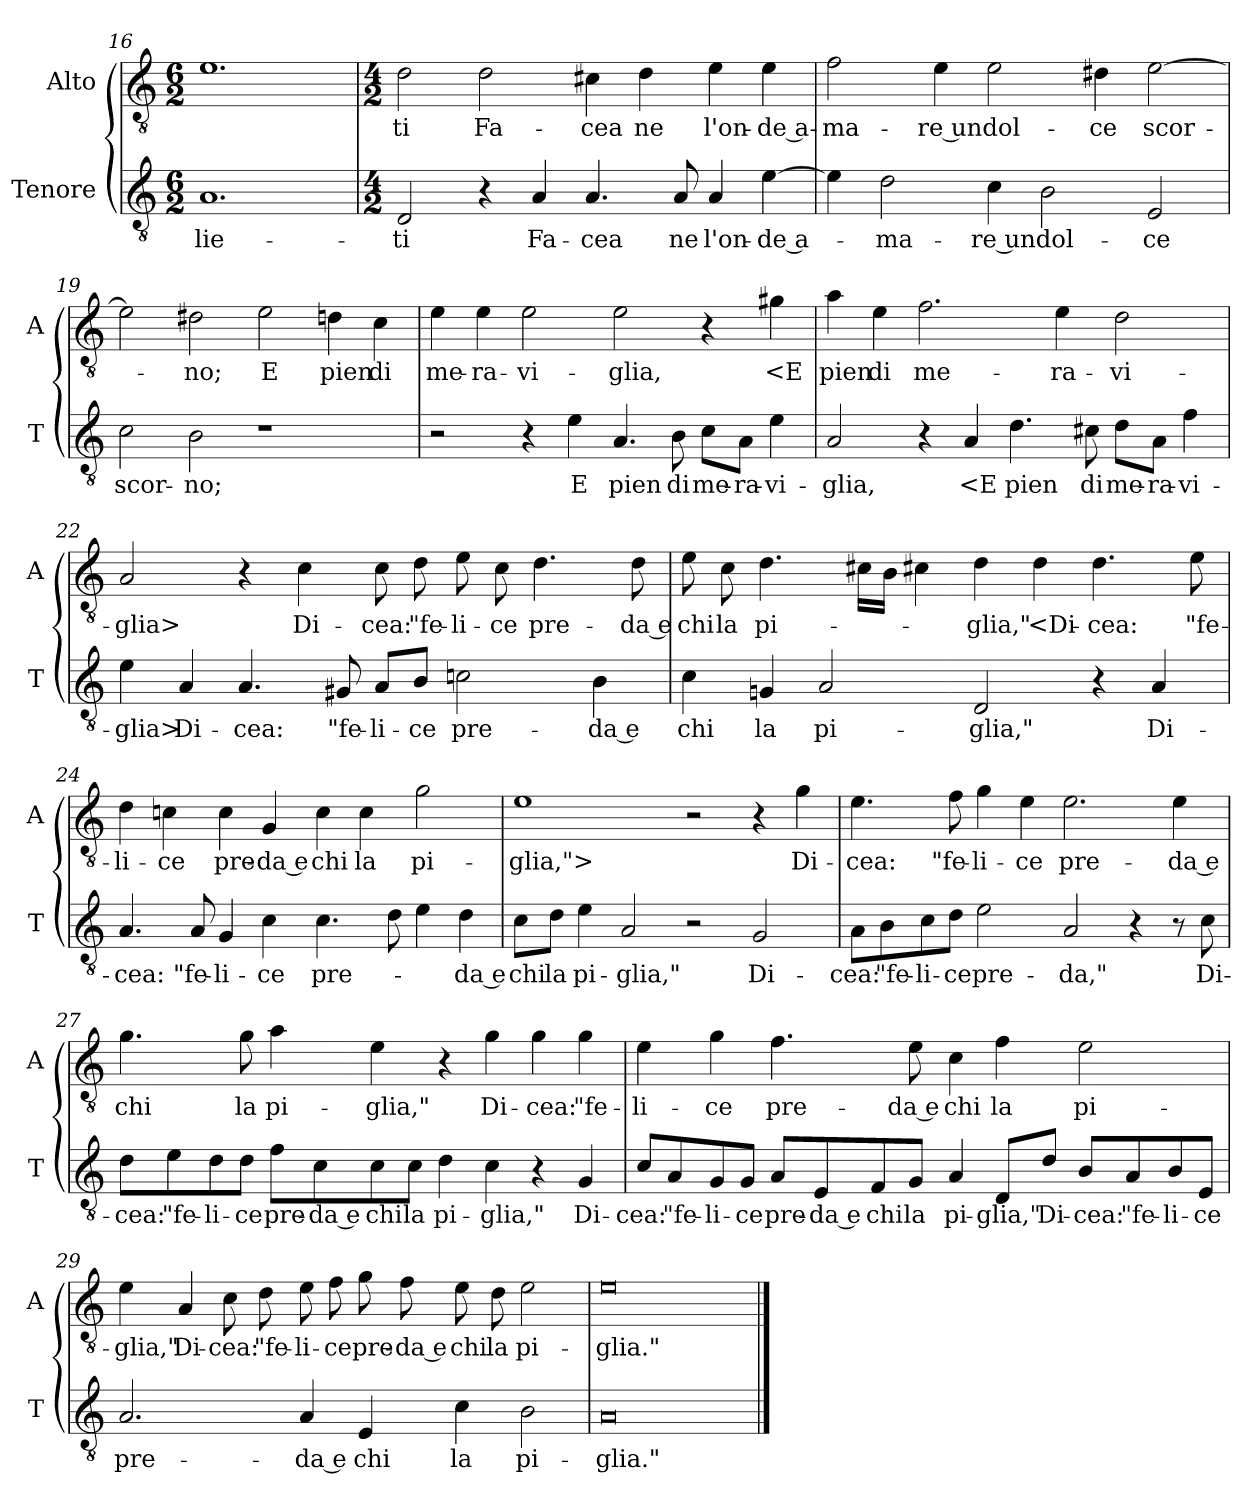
**kern	**text	**kern	**text
*part2	*part2	*part1	*part1
*staff2	*staff2	*staff1	*staff1
*I"Tenore	*	*I"Alto	*
*I'T	*	*I'A	*
*clefGv2	*	*clefGv2	*
*k[]	*	*k[]	*
*C:	*	*C:	*
*M6/2	*	*M6/2	*
=16	=16	=16	=16
1.A	lie-	1.e	.
=17	=17	=17	=17
*M4/2	*	*M4/2	*
2D	-ti	2d	-ti
4r	.	2d	Fa-
4A	Fa-	.	.
4.A	-cea	4c#X	-cea
.	.	4d	ne
8A	ne	.	.
4A	l'on-	4e	l'on-
[4e	-de a-	4e	-de a-
=18	=18	=18	=18
4e]	.	2f	-ma-
2d	-ma-	.	.
.	.	4e	-re un
4c	-re un	2e	dol-
2B	dol-	.	.
.	.	4d#X	-ce
2E	-ce	[2e	scor-
=19	=19	=19	=19
2c	scor-	2e]	.
2B	-no;	2d#X	-no;
1r	.	2e	E
.	.	4dn	pien
.	.	4c	di
=20	=20	=20	=20
2r	.	4e	me-
.	.	4e	-ra-
4r	.	2e	-vi-
4e	E	.	.
4.A	pien	2e	-glia,
8B	di	.	.
8c\L	me-	4r	.
8A\J	-ra-	.	.
4e	-vi-	4g#X	<E
=21	=21	=21	=21
2A	-glia,	4a	pien
.	.	4e	di
4r	.	2.f	me-
4A	<E	.	.
4.d	pien	.	.
.	.	4e	-ra-
8c#X	di	.	.
8d\L	me-	2d	-vi-
8A\J	-ra-	.	.
4f	-vi-	.	.
=22	=22	=22	=22
4e	-glia>	2A	-glia>
4A	Di-	.	.
4.A	-cea:	4r	.
.	.	4c	Di-
8G#X	"fe-	.	.
8A/L	-li-	8c	-cea:
8B/J	-ce	8d	"fe-
2cn	pre-	8e	-li-
.	.	8c	-ce
.	.	4.d	pre-
4B	-da e	.	.
.	.	8d	-da e
=23	=23	=23	=23
4c	chi	8e	chi
.	.	8c	la
4Gn	la	4.d	pi-
2A	pi-	.	.
.	.	16c#XLL	.
.	.	16BJJ	.
.	.	4c#X	.
2D	-glia,"	4d	-glia,"
.	.	4d	<Di-
4r	.	4.d	-cea:
4A	Di-	.	.
.	.	8e	"fe-
=24	=24	=24	=24
4.A	-cea:	4d	-li-
.	.	4cn	-ce
8A	"fe-	.	.
4G	-li-	4c	pre-
4c	-ce	4G	-da e
4.c	pre-	4c	chi
.	.	4c	la
8d	.	.	.
4e	.	2g	pi-
4d	-da e	.	.
=25	=25	=25	=25
8c\L	chi	1e	-glia,">
8d\J	la	.	.
4e	pi-	.	.
2A	-glia,"	.	.
2r	.	2r	.
2G	Di-	4r	.
.	.	4g	Di-
=26	=26	=26	=26
8A\L	-cea:	4.e	-cea:
8B\	"fe-	.	.
8c\	-li-	.	.
8d\J	-ce	8f	"fe-
2e	pre-	4g	-li-
.	.	4e	-ce
2A	-da,"	2.e	pre-
4r	.	.	.
8r	.	4e	-da e
8c	Di-	.	.
=27	=27	=27	=27
8d\L	-cea:	4.g	chi
8e\	"fe-	.	.
8d\	-li-	.	.
8d\J	-ce	8g	la
8f\L	pre-	4a	pi-
8c\	-da e	.	.
8c\	chi	4e	-glia,"
8c\J	la	.	.
4d	pi-	4r	.
4c	-glia,"	4g	Di-
4r	.	4g	-cea:
4G	Di-	4g	"fe-
=28	=28	=28	=28
8c/L	-cea:	4e	-li-
8A/	"fe-	.	.
8G/	-li-	4g	-ce
8G/J	-ce	.	.
8A/L	pre-	4.f	pre-
8E/	-da e	.	.
8F/	chi	.	.
8G/J	la	8e	-da e
4A	pi-	4c	chi
8D/L	-glia,"	4f	la
8d/J	Di-	.	.
8B/L	-cea:	2e	pi-
8A/	"fe-	.	.
8B/	-li-	.	.
8E/J	-ce	.	.
=29	=29	=29	=29
2.A	pre-	4e	-glia,"
.	.	4A	Di-
.	.	8c	-cea:
.	.	8d	"fe-
4A	-da e	8e	-li-
.	.	8f	-ce
4E	chi	8g	pre-
.	.	8f	-da e
4c	la	8e	chi
.	.	8d	la
2B	pi-	2e	pi-
=30	=30	=30	=30
0A	-glia."	0e	-glia."
==	==	==	==
*-	*-	*-	*-
